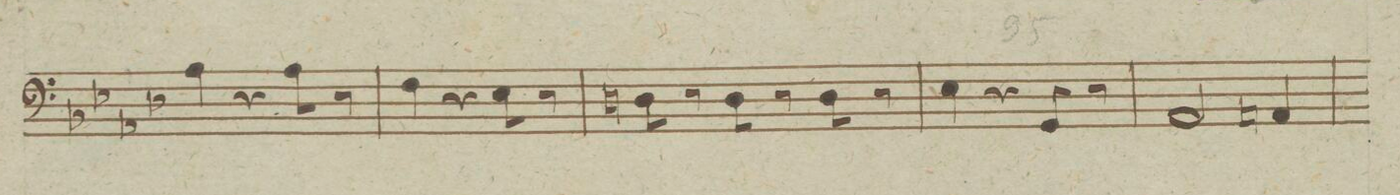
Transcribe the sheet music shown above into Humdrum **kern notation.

**kern	**dynam
*I"Vilone	*
*clefF4	*
*k[b-e-a-d-]	*
*M3/4	*
4A-yy\	.
4ryy	.
8A-yy\	.
8ryy	.
=93	=93
4Fyy\	.
4ryy	.
8E-yy\	.
8ryy	.
=94	=94
8Dnyy\	.
8ryy	.
8Dyy\	.
8ryy	.
8Dyy\	.
8ryy	.
=95	=95
4E-yy\	.
4ryy	.
8GGyy/	.
8ryy	.
=96	=96
2AA-yy/	.
4AAnyy/	.
=97	=97
*-	*-
